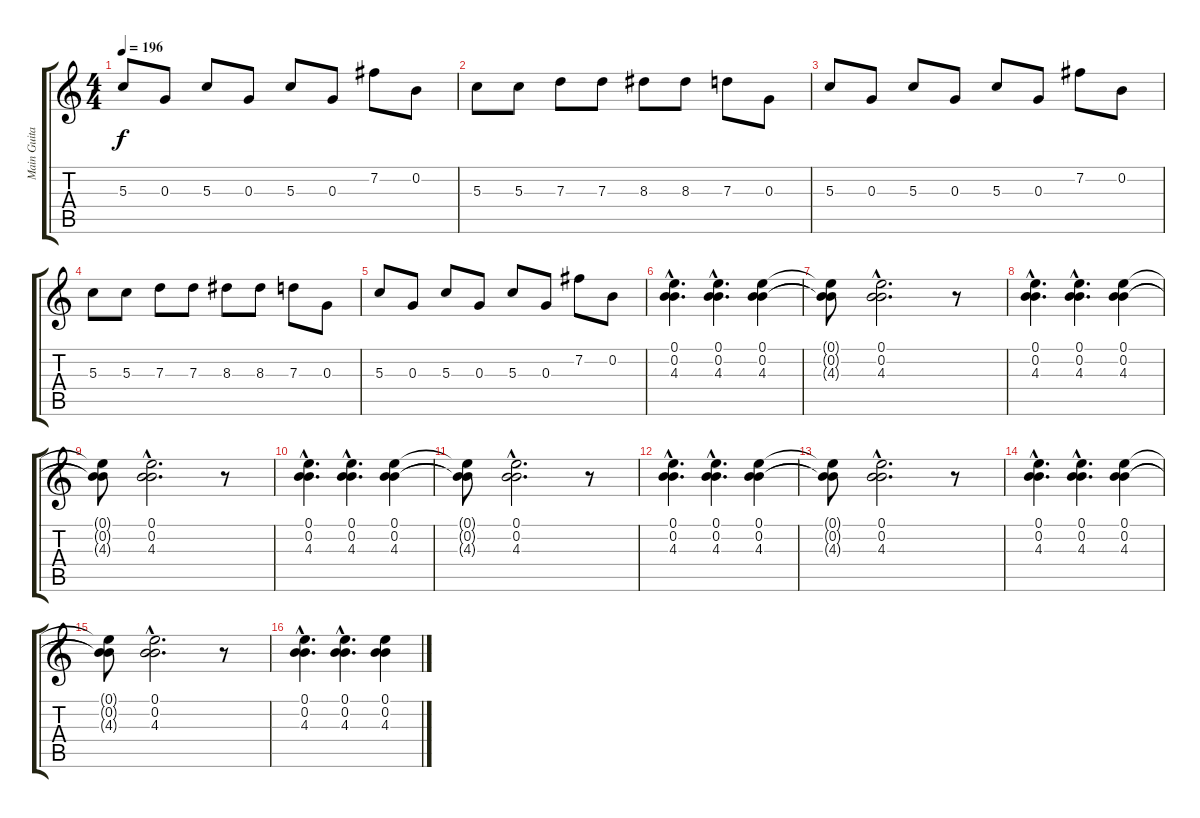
\track ("Main Guitar" "Main Guita") {instrument distortionguitar}
\staff {score tabs}
\tuning (E4 B3 G3 D3 A2 D2) {hide}
\ts (4 4)
\tempo 196
\clef g2
\ks c
5.3.8{dy f} 0.3.8 5.3.8 0.3.8 5.3.8 0.3.8 7.2.8 0.2.8 |
5.3.8 5.3.8 7.3.8 7.3.8 8.3.8 8.3.8 7.3.8 0.3.8 |
5.3.8 0.3.8 5.3.8 0.3.8 5.3.8 0.3.8 7.2.8 0.2.8 |
5.3.8 5.3.8 7.3.8 7.3.8 8.3.8 8.3.8 7.3.8 0.3.8 |
5.3.8 0.3.8 5.3.8 0.3.8 5.3.8 0.3.8 7.2.8 0.2.8 |
(0.1{hac} 0.2{hac} 4.3{hac}).4{d} (0.1{hac} 0.2{hac} 4.3{hac}).4{d} (0.1 0.2 4.3).4 |
(0.1{t} 0.2{t} 4.3{t}).8 (0.1{hac} 0.2{hac} 4.3{hac}).2{d} r.8 |
(0.1{hac} 0.2{hac} 4.3{hac}).4{d} (0.1{hac} 0.2{hac} 4.3{hac}).4{d} (0.1 0.2 4.3).4 |
(0.1{t} 0.2{t} 4.3{t}).8 (0.1{hac} 0.2{hac} 4.3{hac}).2{d} r.8 |
(0.1{hac} 0.2{hac} 4.3{hac}).4{d} (0.1{hac} 0.2{hac} 4.3{hac}).4{d} (0.1 0.2 4.3).4 |
(0.1{t} 0.2{t} 4.3{t}).8 (0.1{hac} 0.2{hac} 4.3{hac}).2{d} r.8 |
(0.1{hac} 0.2{hac} 4.3{hac}).4{d} (0.1{hac} 0.2{hac} 4.3{hac}).4{d} (0.1 0.2 4.3).4 |
(0.1{t} 0.2{t} 4.3{t}).8 (0.1{hac} 0.2{hac} 4.3{hac}).2{d} r.8 |
(0.1{hac} 0.2{hac} 4.3{hac}).4{d} (0.1{hac} 0.2{hac} 4.3{hac}).4{d} (0.1 0.2 4.3).4 |
(0.1{t} 0.2{t} 4.3{t}).8 (0.1{hac} 0.2{hac} 4.3{hac}).2{d} r.8 |
(0.1{hac} 0.2{hac} 4.3{hac}).4{d} (0.1{hac} 0.2{hac} 4.3{hac}).4{d} (0.1 0.2 4.3).4
